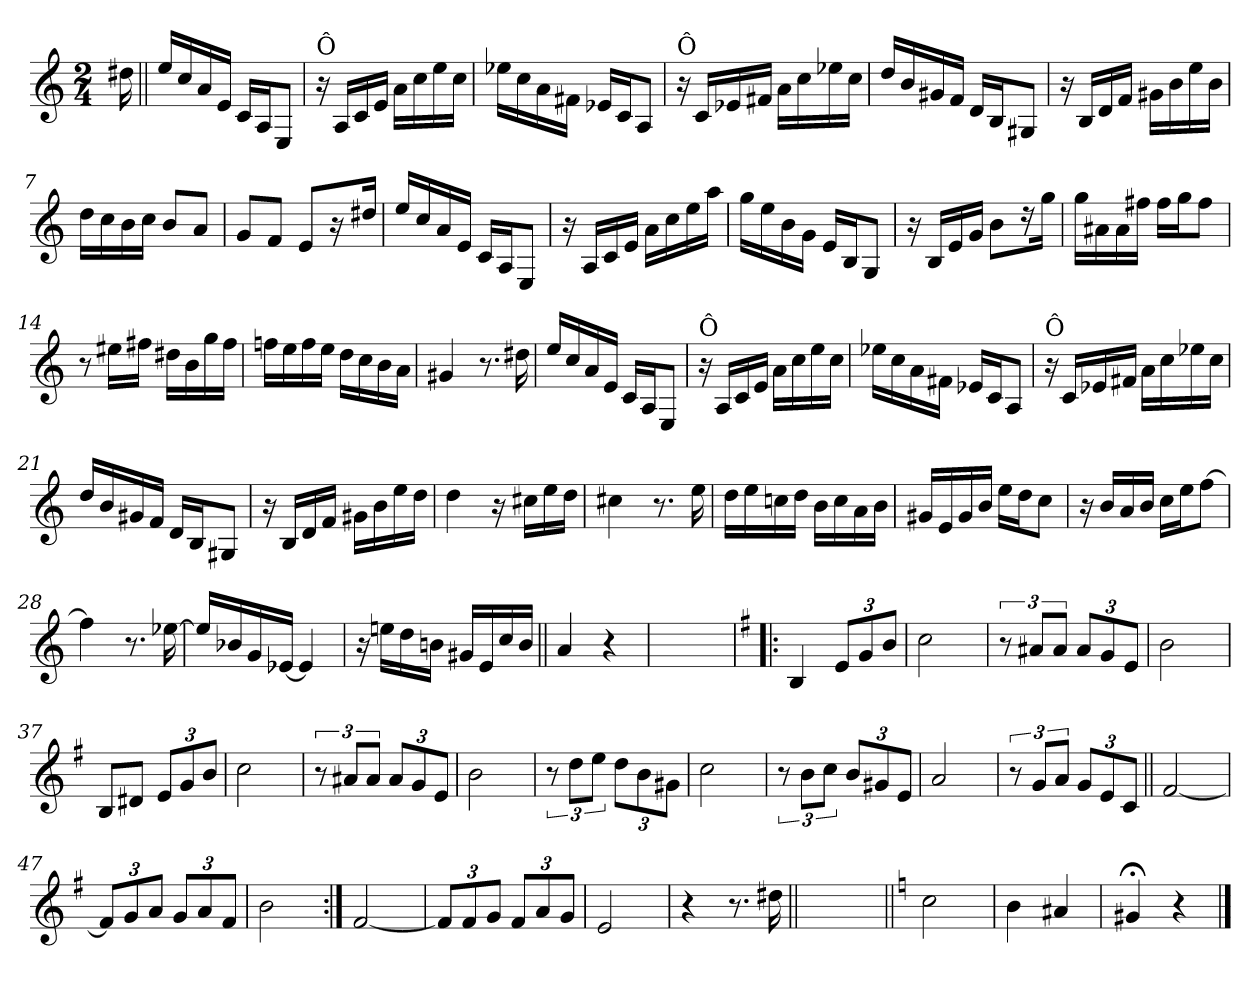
**kern
*part1
*staff1
*clefG2
*k[]
*C:
*M2/4
=
16dd#X\
=1||
16ee/LL
16cc/
16a/
16e/JJ
16c/LL
16A/J
8E/J
=2
!LO:TX:a:t=Ô
16r
16A/LL
16c/
16e/JJ
16a\LL
16cc\
16ee\
16cc\JJ
=3
16ee-X\LL
16cc\
16a\
16f#X\JJ
16e-X/LL
16c/J
8A/J
=4
!LO:TX:a:t=Ô
16r
16c/LL
16e-X/
16f#X/JJ
16a\LL
16cc\
16ee-X\
16cc\JJ
!!LO:LB:g=z
=5
16dd/LL
16b/
16g#X/
16f/JJ
16d/LL
16B/J
8G#X/J
=6
16r
16B/LL
16d/
16f/JJ
16g#X\LL
16b\
16ee\
16b\JJ
=7
16dd\LL
16cc\
16b\
16cc\JJ
8b/L
8a/J
=8
8g/L
8f/J
8e/L
16r
16dd#X/Jk
=9
16ee/LL
16cc/
16a/
16e/JJ
16c/LL
16A/J
8E/J
!!LO:LB:g=z
=10
16r
16A/LL
16c/
16e/JJ
16a\LL
16cc\
16ee\
16aa\JJ
=11
16gg\LL
16ee\
16b\
16g\JJ
16e/LL
16B/J
8G/J
=12
16r
16B/LL
16e/
16g/JJ
8b\L
16r
16gg\Jk
=13
16gg\LL
16a#X\
16a#\
16ff#X\JJ
16ff#\LL
16gg\J
8ff#\J
=14
8r
16ee#X\LL
16ff#X\JJ
16dd#X\LL
16b\
16gg\
16ff#\JJ
!!LO:LB:g=z
=15
16ffn\LL
16ee\
16ff\
16ee\JJ
16dd\LL
16cc\
16b\
16a\JJ
=16
4g#X/
8.r
16dd#X\
=17
16ee/LL
16cc/
16a/
16e/JJ
16c/LL
16A/J
8E/J
=18
!LO:TX:a:t=Ô
16r
16A/LL
16c/
16e/JJ
16a\LL
16cc\
16ee\
16cc\JJ
=19
16ee-X\LL
16cc\
16a\
16f#X\JJ
16e-X/LL
16c/J
8A/J
!!LO:LB:g=z
=20
!LO:TX:a:t=Ô
16r
16c/LL
16e-X/
16f#X/JJ
16a\LL
16cc\
16ee-X\
16cc\JJ
=21
16dd/LL
16b/
16g#X/
16f/JJ
16d/LL
16B/J
8G#X/J
=22
16r
16B/LL
16d/
16f/JJ
16g#X\LL
16b\
16ee\
16dd\JJ
=23
4dd\
16r
16cc#X\LL
16ee\
16dd\JJ
=24
4cc#X\
8.r
16ee\
!!LO:LB:g=z
=25
16dd\LL
16ee\
16ccn\
16dd\JJ
16b\LL
16cc\
16a\
16b\JJ
=26
16g#X/LL
16e/
16g#/
16b/JJ
16ee\LL
16dd\J
8cc\J
=27
16r
16b/LL
16a/
16b/JJ
16cc\LL
16ee\J
[8ff\J
=28
4ff\]
8.r
[16ee-X\
=29
16ee-/LL]
16b-X/
16g/
[16e-X/JJ
4e-/]
!!LO:LB:g=z
=30
16r
16een\LL
16dd\
16bn\JJ
16g#X/LL
16e/
16cc/
16b/JJ
=31||
4a/
4r
=32
2ryy
=33!|:
*k[f#]
*G:
4B/
12e/L
12g/
12b/J
=34
2cc\
!!LO:LB:g=z
=35
12r
12a#X/L
12a#/J
12a#/L
12g/
12e/J
=36
2b\
=37
8B/L
8d#X/J
12e/L
12g/
12b/J
=38
2cc\
=39
12r
12a#X/L
12a#/J
12a#/L
12g/
12e/J
=40
2b\
!!LO:LB:g=z
=41
12r
12dd\L
12ee\J
12dd\L
12b\
12g#X\J
=42
2cc\
=43
12r
12b\L
12cc\J
12b/L
12g#X/
12e/J
=44
2a/
=45
12r
12g/L
12a/J
12g/L
12e/
12c/J
!!LO:PB:g=z
=46||
[2f#/
=47
12f#/L]
12g/
12a/J
12g/L
12a/
12f#/J
=48
2b\
=49:|!
[2f#/
=50
12f#/L]
12f#/
12g/J
12f#/L
12a/
12g/J
=51
2e/
!!LO:LB:g=z
=52
4r
8.r
16dd#X\
=52X1||
*stria0
2ryy
=53||
*stria5
*k[]
*C:
2cc\
=54
4b\
4a#X/
=55
4g#X;</
4r
==
*-
